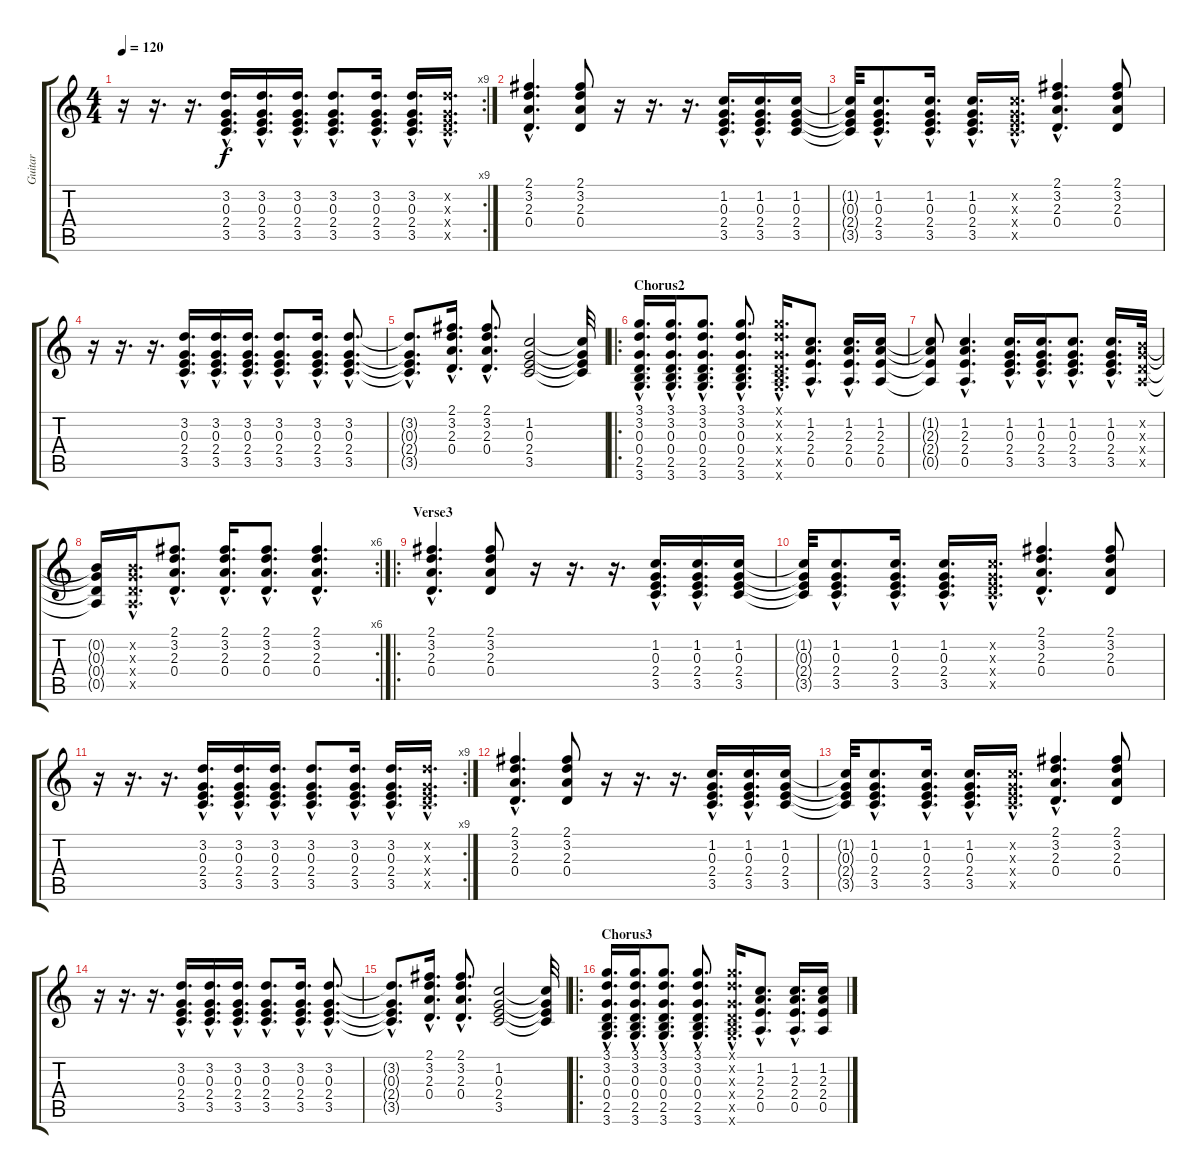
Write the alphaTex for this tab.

\track ("Guitar" "Guitar") {instrument acousticguitarsteel}
\staff {score tabs}
\tuning (E4 B3 G3 D3 A2 E2) {hide}
\rc 9
\ts (4 4)
\tempo 120
\clef g2
\ks c
r.16{dy f} r.16{d} r.16{d} (3.2{hac} 0.3{hac} 2.4{hac} 3.5{hac}).16{d} (3.2{hac} 0.3{hac} 2.4{hac} 3.5{hac}).16{d} (3.2{hac} 0.3{hac} 2.4{hac} 3.5{hac}).16{d} (3.2{hac} 0.3{hac} 2.4{hac} 3.5{hac}).8{d} (3.2{hac} 0.3{hac} 2.4{hac} 3.5{hac}).16{d} (3.2{hac} 0.3{hac} 2.4{hac} 3.5{hac}).16{d} (3.2{hac x} 0.3{hac x} 2.4{hac x} 3.5{hac x}).16{d} |
(2.1{hac} 3.2{hac} 2.3{hac} 0.4{hac}).4{d} (2.1 3.2 2.3 0.4).8 r.16 r.16{d} r.16{d} (1.2{hac} 0.3{hac} 2.4{hac} 3.5{hac}).16{d} (1.2{hac} 0.3{hac} 2.4{hac} 3.5{hac}).16{d} (1.2 0.3 2.4 3.5).16 |
(1.2{t} 0.3{t} 2.4{t} 3.5{t}).32 (1.2{hac} 0.3{hac} 2.4{hac} 3.5{hac}).8{d} (1.2{hac} 0.3{hac} 2.4{hac} 3.5{hac}).16{d} (1.2{hac} 0.3{hac} 2.4{hac} 3.5{hac}).16{d} (1.2{hac x} 0.3{hac x} 2.4{hac x} 3.5{hac x}).16{d} (2.1{hac} 3.2{hac} 2.3{hac} 0.4{hac}).4{d} (2.1 3.2 2.3 0.4).8 |
r.16 r.16{d} r.16{d} (3.2{hac} 0.3{hac} 2.4{hac} 3.5{hac}).16{d} (3.2{hac} 0.3{hac} 2.4{hac} 3.5{hac}).16{d} (3.2{hac} 0.3{hac} 2.4{hac} 3.5{hac}).16{d} (3.2{hac} 0.3{hac} 2.4{hac} 3.5{hac}).8{d} (3.2{hac} 0.3{hac} 2.4{hac} 3.5{hac}).16{d} (3.2{hac} 0.3{hac} 2.4{hac} 3.5{hac}).8{d} |
(3.2{hac t} 0.3{hac t} 2.4{hac t} 3.5{hac t}).8{d} (2.1{hac} 3.2{hac} 2.3{hac} 0.4{hac}).16{d} (2.1{hac} 3.2{hac} 2.3{hac} 0.4{hac}).8{d} (1.2 0.3 2.4 3.5).2 (1.2{t} 0.3{t} 2.4{t} 3.5{t}).32 |
\ro
\section ("" "Chorus2")
(3.1{hac} 3.2{hac} 0.3{hac} 0.4{hac} 2.5{hac} 3.6{hac}).16{d} (3.1{hac} 3.2{hac} 0.3{hac} 0.4{hac} 2.5{hac} 3.6{hac}).16{d} (3.1{hac} 3.2{hac} 0.3{hac} 0.4{hac} 2.5{hac} 3.6{hac}).8{d} (3.1{hac} 3.2{hac} 0.3{hac} 0.4{hac} 2.5{hac} 3.6{hac}).8{d} (3.1{hac x} 3.2{hac x} 0.3{hac x} 0.4{hac x} 2.5{hac x} 3.6{hac x}).16{d} (1.2{hac} 2.3{hac} 2.4{hac} 0.5{hac}).8{d} (1.2{hac} 2.3{hac} 2.4{hac} 0.5{hac}).16{d} (1.2 2.3 2.4 0.5).16 |
(1.2{t} 2.3{t} 2.4{t} 0.5{t}).8 (1.2{hac} 2.3{hac} 2.4{hac} 0.5{hac}).4{d} (1.2{hac} 0.3{hac} 2.4{hac} 3.5{hac}).16{d} (1.2{hac} 0.3{hac} 2.4{hac} 3.5{hac}).16{d} (1.2{hac} 0.3{hac} 2.4{hac} 3.5{hac}).8{d} (1.2{hac} 0.3{hac} 2.4{hac} 3.5{hac}).16{d} (0.2{x} 0.3{x} 0.4{x} 0.5{x}).32 |
\rc 6
(0.2{t} 0.3{t} 0.4{t} 0.5{t}).16 (0.2{hac x} 0.3{hac x} 0.4{hac x} 0.5{hac x}).16{d} (2.1{hac} 3.2{hac} 2.3{hac} 0.4{hac}).8{d} (2.1{hac} 3.2{hac} 2.3{hac} 0.4{hac}).16{d} (2.1{hac} 3.2{hac} 2.3{hac} 0.4{hac}).8{d} (2.1{hac} 3.2{hac} 2.3{hac} 0.4{hac}).4{d} |
\ro
\section ("" "Verse3")
(2.1{hac} 3.2{hac} 2.3{hac} 0.4{hac}).4{d} (2.1 3.2 2.3 0.4).8 r.16 r.16{d} r.16{d} (1.2{hac} 0.3{hac} 2.4{hac} 3.5{hac}).16{d} (1.2{hac} 0.3{hac} 2.4{hac} 3.5{hac}).16{d} (1.2 0.3 2.4 3.5).16 |
(1.2{t} 0.3{t} 2.4{t} 3.5{t}).32 (1.2{hac} 0.3{hac} 2.4{hac} 3.5{hac}).8{d} (1.2{hac} 0.3{hac} 2.4{hac} 3.5{hac}).16{d} (1.2{hac} 0.3{hac} 2.4{hac} 3.5{hac}).16{d} (1.2{hac x} 0.3{hac x} 2.4{hac x} 3.5{hac x}).16{d} (2.1{hac} 3.2{hac} 2.3{hac} 0.4{hac}).4{d} (2.1 3.2 2.3 0.4).8 |
\rc 9
r.16 r.16{d} r.16{d} (3.2{hac} 0.3{hac} 2.4{hac} 3.5{hac}).16{d} (3.2{hac} 0.3{hac} 2.4{hac} 3.5{hac}).16{d} (3.2{hac} 0.3{hac} 2.4{hac} 3.5{hac}).16{d} (3.2{hac} 0.3{hac} 2.4{hac} 3.5{hac}).8{d} (3.2{hac} 0.3{hac} 2.4{hac} 3.5{hac}).16{d} (3.2{hac} 0.3{hac} 2.4{hac} 3.5{hac}).16{d} (3.2{hac x} 0.3{hac x} 2.4{hac x} 3.5{hac x}).16{d} |
(2.1{hac} 3.2{hac} 2.3{hac} 0.4{hac}).4{d} (2.1 3.2 2.3 0.4).8 r.16 r.16{d} r.16{d} (1.2{hac} 0.3{hac} 2.4{hac} 3.5{hac}).16{d} (1.2{hac} 0.3{hac} 2.4{hac} 3.5{hac}).16{d} (1.2 0.3 2.4 3.5).16 |
(1.2{t} 0.3{t} 2.4{t} 3.5{t}).32 (1.2{hac} 0.3{hac} 2.4{hac} 3.5{hac}).8{d} (1.2{hac} 0.3{hac} 2.4{hac} 3.5{hac}).16{d} (1.2{hac} 0.3{hac} 2.4{hac} 3.5{hac}).16{d} (1.2{hac x} 0.3{hac x} 2.4{hac x} 3.5{hac x}).16{d} (2.1{hac} 3.2{hac} 2.3{hac} 0.4{hac}).4{d} (2.1 3.2 2.3 0.4).8 |
r.16 r.16{d} r.16{d} (3.2{hac} 0.3{hac} 2.4{hac} 3.5{hac}).16{d} (3.2{hac} 0.3{hac} 2.4{hac} 3.5{hac}).16{d} (3.2{hac} 0.3{hac} 2.4{hac} 3.5{hac}).16{d} (3.2{hac} 0.3{hac} 2.4{hac} 3.5{hac}).8{d} (3.2{hac} 0.3{hac} 2.4{hac} 3.5{hac}).16{d} (3.2{hac} 0.3{hac} 2.4{hac} 3.5{hac}).8{d} |
(3.2{hac t} 0.3{hac t} 2.4{hac t} 3.5{hac t}).8{d} (2.1{hac} 3.2{hac} 2.3{hac} 0.4{hac}).16{d} (2.1{hac} 3.2{hac} 2.3{hac} 0.4{hac}).8{d} (1.2 0.3 2.4 3.5).2 (1.2{t} 0.3{t} 2.4{t} 3.5{t}).32 |
\ro
\section ("" "Chorus3")
(3.1{hac} 3.2{hac} 0.3{hac} 0.4{hac} 2.5{hac} 3.6{hac}).16{d} (3.1{hac} 3.2{hac} 0.3{hac} 0.4{hac} 2.5{hac} 3.6{hac}).16{d} (3.1{hac} 3.2{hac} 0.3{hac} 0.4{hac} 2.5{hac} 3.6{hac}).8{d} (3.1{hac} 3.2{hac} 0.3{hac} 0.4{hac} 2.5{hac} 3.6{hac}).8{d} (3.1{hac x} 3.2{hac x} 0.3{hac x} 0.4{hac x} 2.5{hac x} 3.6{hac x}).16{d} (1.2{hac} 2.3{hac} 2.4{hac} 0.5{hac}).8{d} (1.2{hac} 2.3{hac} 2.4{hac} 0.5{hac}).16{d} (1.2 2.3 2.4 0.5).16
